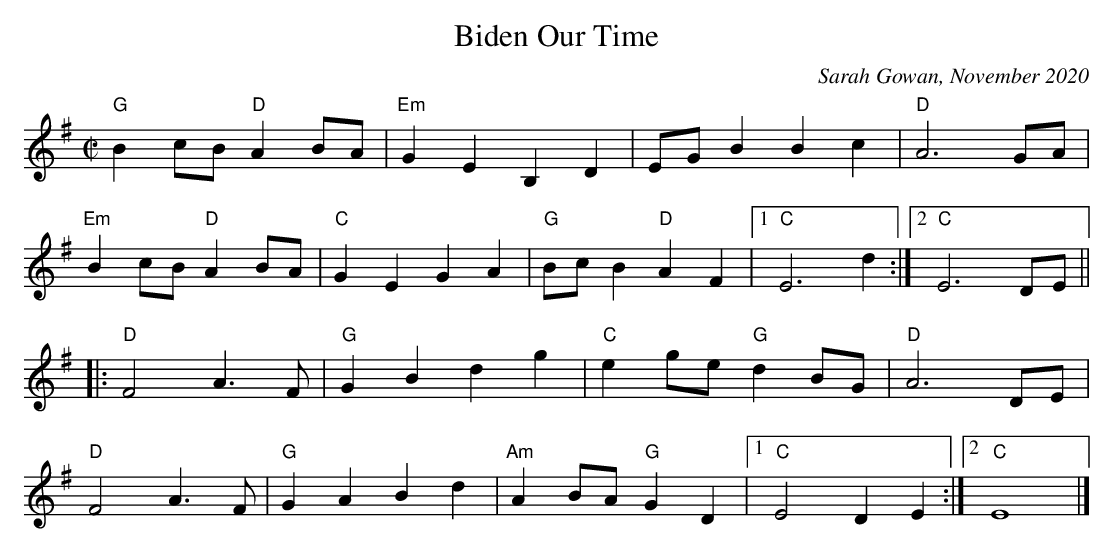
X:1
T:Biden Our Time
C:Sarah Gowan, November 2020
M:C|
K:G
"G"B2cB "D"A2BA|"Em"G2E2B,2D2|EGB2B2c2|"D"A6GA|
"Em"B2cB "D"A2BA|"C"G2E2G2A2|"G"Bc B2"D"A2F2|1"C" E6d2:|2"C"E6DE||
|:"D"F4A3F|"G"G2B2d2g2|"C"e2ge"G"d2BG|"D"A6nDE|
"D"F4A3F|"G"G2A2B2d2|"Am"A2BA"G"G2D2|1"C"E4D2E2:|2"C"E8|]
